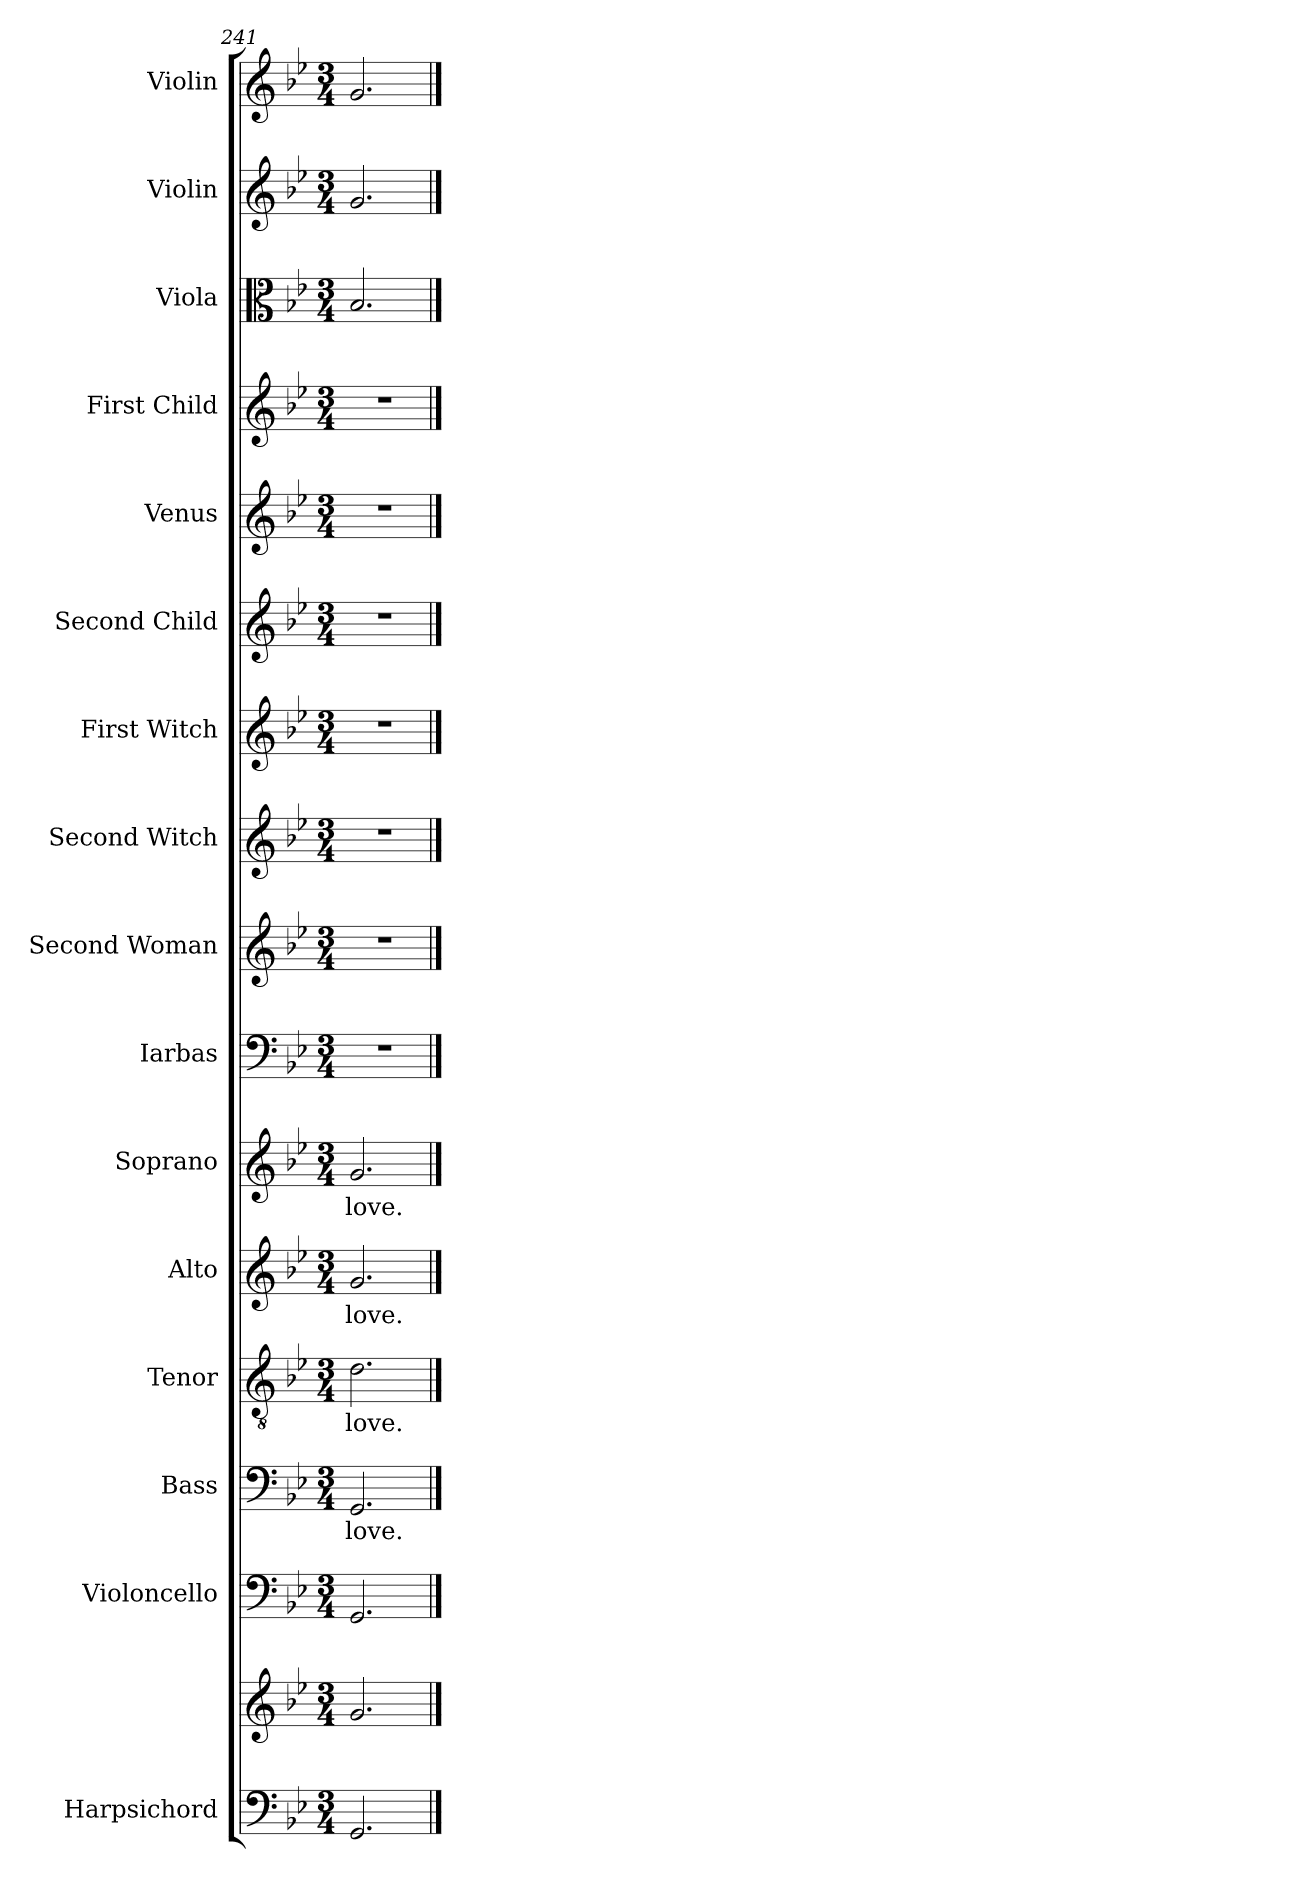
**kern	**kern	**kern	**kern	**text	**kern	**text	**kern	**text	**kern	**text	**kern	**kern	**kern	**kern	**kern	**kern	**kern	**kern	**kern	**kern
*part16	*part16	*part15	*part14	*part14	*part13	*part13	*part12	*part12	*part11	*part11	*part10	*part9	*part8	*part7	*part6	*part5	*part4	*part3	*part2	*part1
*staff17	*staff16	*staff15	*staff14	*staff14	*staff13	*staff13	*staff12	*staff12	*staff11	*staff11	*staff10	*staff9	*staff8	*staff7	*staff6	*staff5	*staff4	*staff3	*staff2	*staff1
*I"Harpsichord	*	*I"Violoncello	*I"Bass	*	*I"Tenor	*	*I"Alto	*	*I"Soprano	*	*I"Iarbas	*I"Second Woman	*I"Second Witch	*I"First Witch	*I"Second Child	*I"Venus	*I"First Child	*I"Viola	*I"Violin	*I"Violin
*I'Hch.	*	*I'Vc.	*I'B.	*	*I'T.	*	*I'A.	*	*I'S.	*	*I'I.	*I'2W	*I'W2.	*I'W1	*I'C2.	*I'V.	*I'C1	*I'Vla.	*I'Vln.	*I'Vln.
*clefF4	*clefG2	*clefF4	*clefF4	*	*clefGv2	*	*clefG2	*	*clefG2	*	*clefF4	*clefG2	*clefG2	*clefG2	*clefG2	*clefG2	*clefG2	*clefC3	*clefG2	*clefG2
*k[b-e-]	*k[b-e-]	*k[b-e-]	*k[b-e-]	*	*k[b-e-]	*	*k[b-e-]	*	*k[b-e-]	*	*k[b-e-]	*k[b-e-]	*k[b-e-]	*k[b-e-]	*k[b-e-]	*k[b-e-]	*k[b-e-]	*k[b-e-]	*k[b-e-]	*k[b-e-]
*M3/4	*M3/4	*M3/4	*M3/4	*	*M3/4	*	*M3/4	*	*M3/4	*	*M3/4	*M3/4	*M3/4	*M3/4	*M3/4	*M3/4	*M3/4	*M3/4	*M3/4	*M3/4
=241	=241	=241	=241	=241	=241	=241	=241	=241	=241	=241	=241	=241	=241	=241	=241	=241	=241	=241	=241	=241
!	!	!	!	!LO:LY:b	!	!LO:LY:b	!	!LO:LY:b	!	!LO:LY:b	!	!	!	!	!	!	!	!	!	!
2.GG/	2.g/	2.GG/	2.GG/	love.	2.d\	love.	2.g/	love.	2.g/	love.	2.r	2.r	2.r	2.r	2.r	2.r	2.r	2.B-/	2.g/	2.g/
==	==	==	==	==	==	==	==	==	==	==	==	==	==	==	==	==	==	==	==	==
*-	*-	*-	*-	*-	*-	*-	*-	*-	*-	*-	*-	*-	*-	*-	*-	*-	*-	*-	*-	*-
